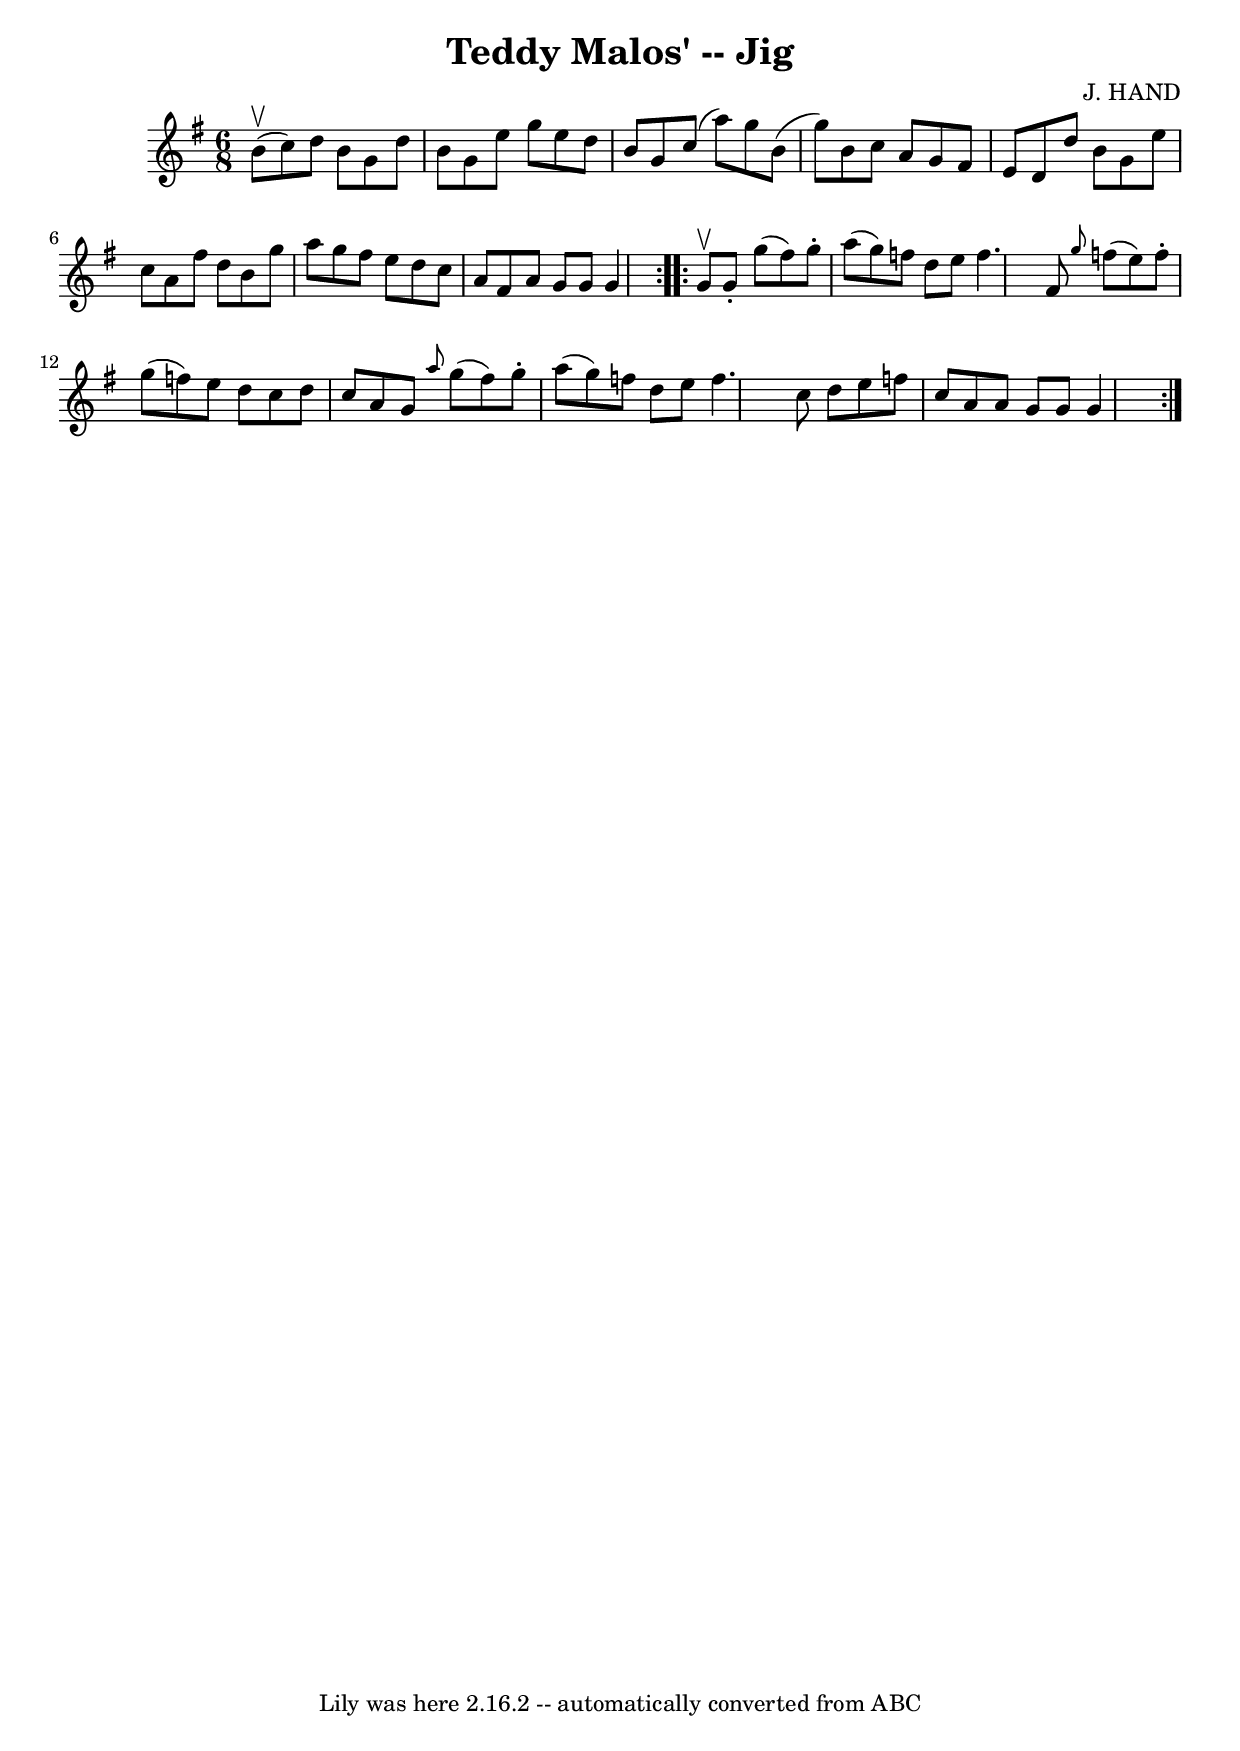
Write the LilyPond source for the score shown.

\version "2.16.2"
\include "Mammoth.ily"
\header {
  %% book = "Ryan's Mammoth Collection"
  composer = "J. HAND"
  crossRefNumber = "1"
  footnotes = ""
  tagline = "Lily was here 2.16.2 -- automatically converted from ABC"
  title = "Teddy Malos' -- Jig"

}
voicedefault =  {



  \repeat volta 2 {

    \time 6/8 
    \key g \major
    b'8^\upbow(c''8) |
    d''8 b'8 g'8 
    d''8 b'8 g'8  |
    e''8 g''8 e''8 d''8 b'8 g'8  
    |
    c''8 (a''8) g''8 b'8 (g''8) b'8  |
    c''8  
    a'8 g'8 fis'8 e'8 d'8  |
    d''8 b'8 g'8 e''8    
    c''8 a'8  |
    fis''8 d''8 b'8 g''8 a''8 g''8  |
    
    fis''8 e''8 d''8 c''8 a'8 fis'8  |
    a'8 g'8 g'8  
    g'4  
  } 
  \repeat volta 2 {
    g'8^\upbow |
    g'8-. g''8 (fis''8) g''8-. a''8 (g''8) |
    f''8 d''8 e''8 f''4.    
    |
    fis'8  \grace { g''8  
		  } f''8 (e''8) f''8-. g''8 (
    f''8) |
    e''8 d''8 c''8 d''8 c''8 a'8  |
    
    g'8  \grace { a''8  
		} g''8 (fis''8) g''8-. a''8 (g''8) 
    |
    f''8 d''8 e''8 f''4.    |
    c''8 d''8 e''8    
    f''8 c''8 a'8  |
    a'8 g'8 g'8 g'4  
  }   

}

\score{
  <<

    \context Staff="default"
    {
      \voicedefault 
      
    }

  >>
  \layout {
    
  }
  \midi {
  }

}
